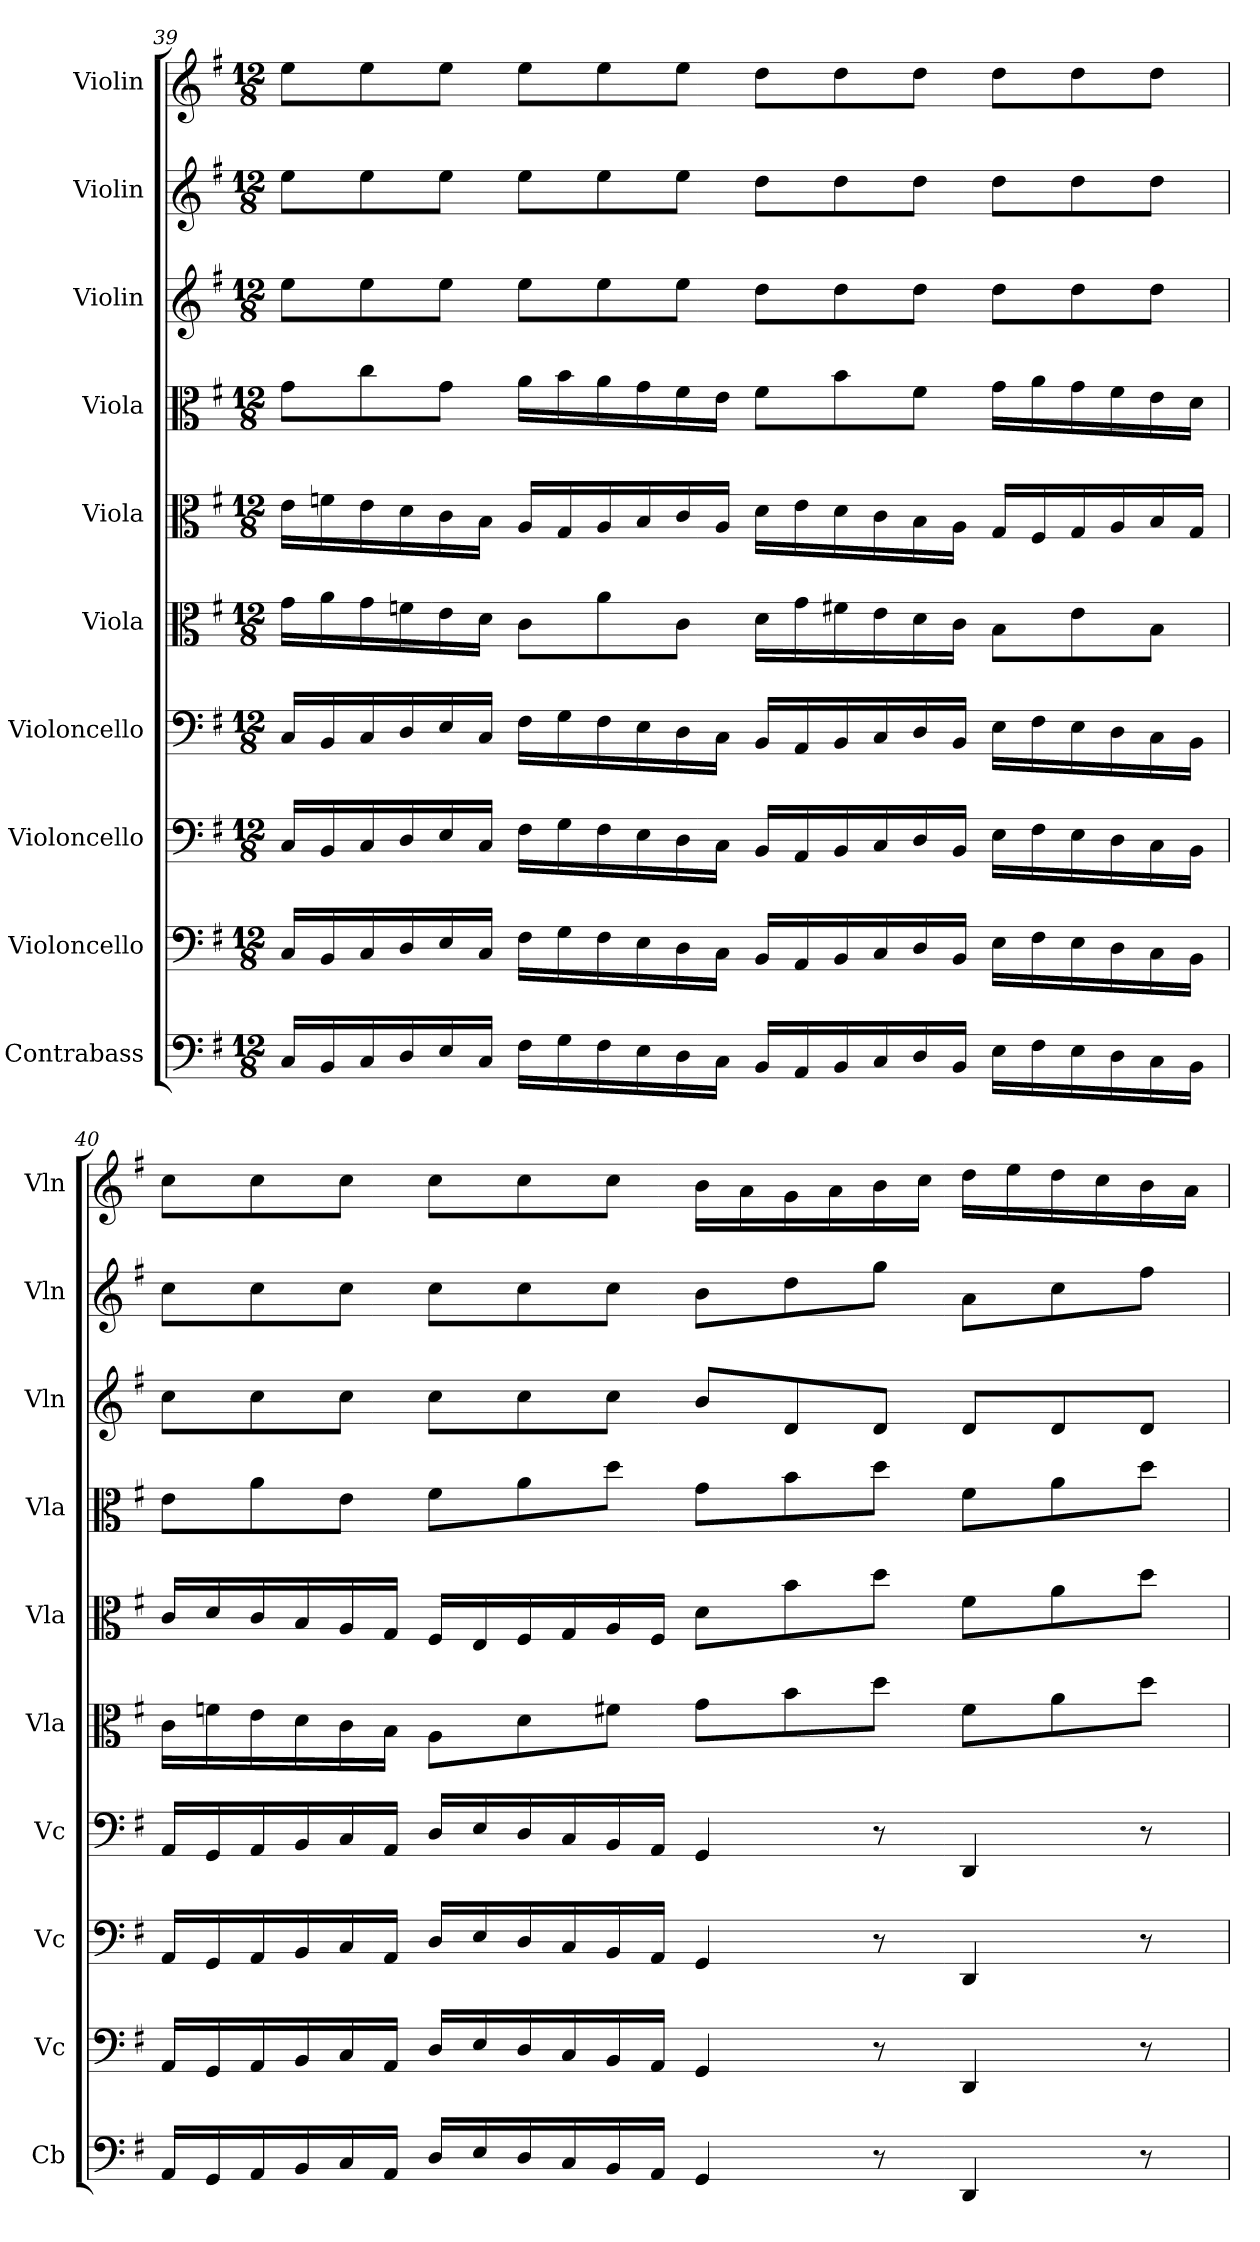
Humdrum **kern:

**kern	**kern	**kern	**kern	**kern	**kern	**kern	**kern	**kern	**kern
*part10	*part9	*part8	*part7	*part6	*part5	*part4	*part3	*part2	*part1
*staff10	*staff9	*staff8	*staff7	*staff6	*staff5	*staff4	*staff3	*staff2	*staff1
*I"Contrabass	*I"Violoncello	*I"Violoncello	*I"Violoncello	*I"Viola	*I"Viola	*I"Viola	*I"Violin	*I"Violin	*I"Violin
*I'Cb	*I'Vc	*I'Vc	*I'Vc	*I'Vla	*I'Vla	*I'Vla	*I'Vln	*I'Vln	*I'Vln
*clefF4	*clefF4	*clefF4	*clefF4	*clefC3	*clefC3	*clefC3	*clefG2	*clefG2	*clefG2
*k[f#]	*k[f#]	*k[f#]	*k[f#]	*k[f#]	*k[f#]	*k[f#]	*k[f#]	*k[f#]	*k[f#]
*G:	*G:	*G:	*G:	*G:	*G:	*G:	*G:	*G:	*G:
*M12/8	*M12/8	*M12/8	*M12/8	*M12/8	*M12/8	*M12/8	*M12/8	*M12/8	*M12/8
=39	=39	=39	=39	=39	=39	=39	=39	=39	=39
16C/LL	16C/LL	16C/LL	16C/LL	16g\LL	16e\LL	8g\L	8ee\L	8ee\L	8ee\L
16BB/	16BB/	16BB/	16BB/	16a\	16fn\	.	.	.	.
16C/	16C/	16C/	16C/	16g\	16e\	8cc\	8ee\	8ee\	8ee\
16D/	16D/	16D/	16D/	16fn\	16d\	.	.	.	.
16E/	16E/	16E/	16E/	16e\	16c\	8g\J	8ee\J	8ee\J	8ee\J
16C/JJ	16C/JJ	16C/JJ	16C/JJ	16d\JJ	16B\JJ	.	.	.	.
16F#\LL	16F#\LL	16F#\LL	16F#\LL	8c\L	16A/LL	16a\LL	8ee\L	8ee\L	8ee\L
16G\	16G\	16G\	16G\	.	16G/	16b\	.	.	.
16F#\	16F#\	16F#\	16F#\	8a\	16A/	16a\	8ee\	8ee\	8ee\
16E\	16E\	16E\	16E\	.	16B/	16g\	.	.	.
16D\	16D\	16D\	16D\	8c\J	16c/	16f#\	8ee\J	8ee\J	8ee\J
16C\JJ	16C\JJ	16C\JJ	16C\JJ	.	16A/JJ	16e\JJ	.	.	.
16BB/LL	16BB/LL	16BB/LL	16BB/LL	16d\LL	16d\LL	8f#\L	8dd\L	8dd\L	8dd\L
16AA/	16AA/	16AA/	16AA/	16g\	16e\	.	.	.	.
16BB/	16BB/	16BB/	16BB/	16f#X\	16d\	8b\	8dd\	8dd\	8dd\
16C/	16C/	16C/	16C/	16e\	16c\	.	.	.	.
16D/	16D/	16D/	16D/	16d\	16B\	8f#\J	8dd\J	8dd\J	8dd\J
16BB/JJ	16BB/JJ	16BB/JJ	16BB/JJ	16c\JJ	16A\JJ	.	.	.	.
16E\LL	16E\LL	16E\LL	16E\LL	8B\L	16G/LL	16g\LL	8dd\L	8dd\L	8dd\L
16F#\	16F#\	16F#\	16F#\	.	16F#/	16a\	.	.	.
16E\	16E\	16E\	16E\	8e\	16G/	16g\	8dd\	8dd\	8dd\
16D\	16D\	16D\	16D\	.	16A/	16f#\	.	.	.
16C\	16C\	16C\	16C\	8B\J	16B/	16e\	8dd\J	8dd\J	8dd\J
16BB\JJ	16BB\JJ	16BB\JJ	16BB\JJ	.	16G/JJ	16d\JJ	.	.	.
=40	=40	=40	=40	=40	=40	=40	=40	=40	=40
16AA/LL	16AA/LL	16AA/LL	16AA/LL	16c\LL	16c/LL	8e\L	8cc\L	8cc\L	8cc\L
16GG/	16GG/	16GG/	16GG/	16fn\	16d/	.	.	.	.
16AA/	16AA/	16AA/	16AA/	16e\	16c/	8a\	8cc\	8cc\	8cc\
16BB/	16BB/	16BB/	16BB/	16d\	16B/	.	.	.	.
16C/	16C/	16C/	16C/	16c\	16A/	8e\J	8cc\J	8cc\J	8cc\J
16AA/JJ	16AA/JJ	16AA/JJ	16AA/JJ	16B\JJ	16G/JJ	.	.	.	.
16D/LL	16D/LL	16D/LL	16D/LL	8A\L	16F#/LL	8f#\L	8cc\L	8cc\L	8cc\L
16E/	16E/	16E/	16E/	.	16E/	.	.	.	.
16D/	16D/	16D/	16D/	8d\	16F#/	8a\	8cc\	8cc\	8cc\
16C/	16C/	16C/	16C/	.	16G/	.	.	.	.
16BB/	16BB/	16BB/	16BB/	8f#X\J	16A/	8dd\J	8cc\J	8cc\J	8cc\J
16AA/JJ	16AA/JJ	16AA/JJ	16AA/JJ	.	16F#/JJ	.	.	.	.
4GG/	4GG/	4GG/	4GG/	8g\L	8d\L	8g\L	8b/L	8b\L	16b\LL
.	.	.	.	.	.	.	.	.	16a\
.	.	.	.	8b\	8b\	8b\	8d/	8dd\	16g\
.	.	.	.	.	.	.	.	.	16a\
8r	8r	8r	8r	8dd\J	8dd\J	8dd\J	8d/J	8gg\J	16b\
.	.	.	.	.	.	.	.	.	16cc\JJ
4DD/	4DD/	4DD/	4DD/	8f#\L	8f#\L	8f#\L	8d/L	8a\L	16dd\LL
.	.	.	.	.	.	.	.	.	16ee\
.	.	.	.	8a\	8a\	8a\	8d/	8cc\	16dd\
.	.	.	.	.	.	.	.	.	16cc\
8r	8r	8r	8r	8dd\J	8dd\J	8dd\J	8d/J	8ff#\J	16b\
.	.	.	.	.	.	.	.	.	16a\JJ
=	=	=	=	=	=	=	=	=	=
*-	*-	*-	*-	*-	*-	*-	*-	*-	*-
